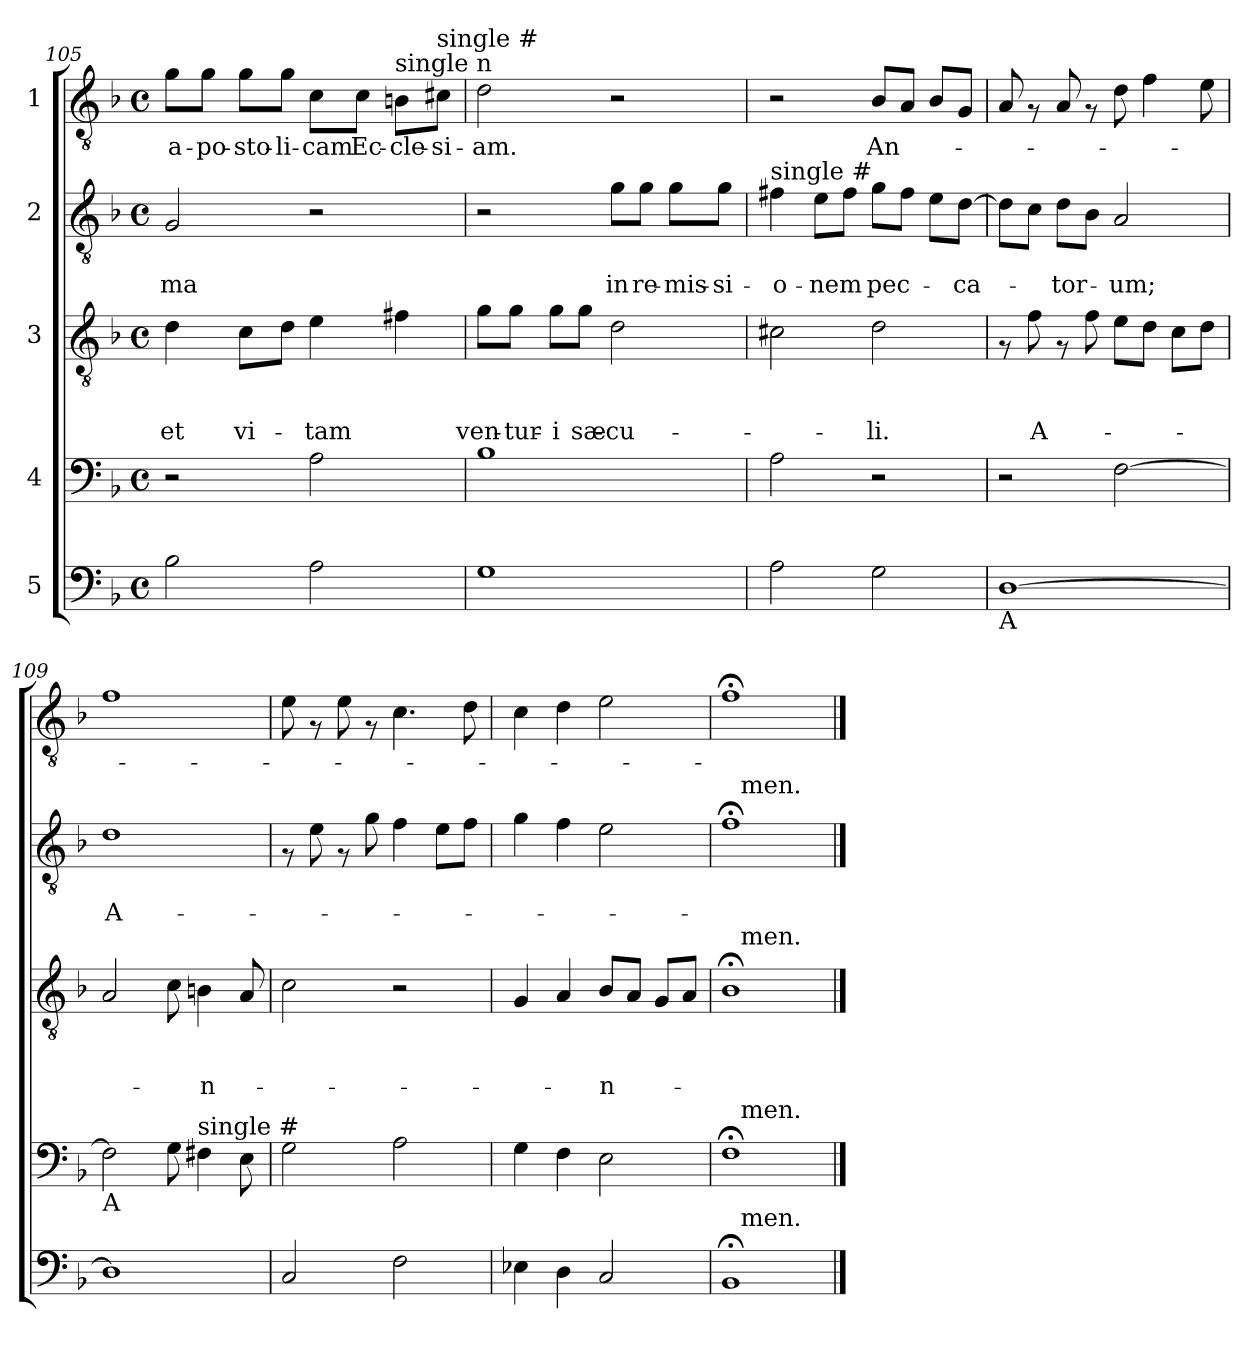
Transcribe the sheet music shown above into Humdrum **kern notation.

**kern	**kern	**kern	**text	**text	**text	**kern	**text	**text	**kern	**text
*part5	*part4	*part3	*part3	*part3	*part3	*part2	*part2	*part2	*part1	*part1
*staff5	*staff4	*staff3	*staff3	*staff3	*staff3	*staff2	*staff2	*staff2	*staff1	*staff1
*I"5	*I"4	*I"3	*	*	*	*I"2	*	*	*I"1	*
*clefF4	*clefF4	*clefGv2	*	*	*	*clefGv2	*	*	*clefGv2	*
*k[b-]	*k[b-]	*k[b-]	*	*	*	*k[b-]	*	*	*k[b-]	*
*F:	*F:	*F:	*	*	*	*F:	*	*	*F:	*
*M4/4	*M4/4	*M4/4	*	*	*	*M4/4	*	*	*M4/4	*
*met(c)	*met(c)	*met(c)	*	*	*	*met(c)	*	*	*met(c)	*
=105	=105	=105	=105	=105	=105	=105	=105	=105	=105	=105
!	!	!	!	!	!LO:LY:b	!	!	!LO:LY:b	!	!LO:LY:b
2B-\	2r	4d\	.	.	et	2G/	.	-ma	8g\L	a-
!	!	!	!	!	!	!	!	!	!	!LO:LY:b
.	.	.	.	.	.	.	.	.	8g\J	-po-
!	!	!	!	!	!LO:LY:b	!	!	!	!	!LO:LY:b
.	.	8c\L	.	.	vi-	.	.	.	8g\L	-sto-
!	!	!	!	!	!	!	!	!	!	!LO:LY:b
.	.	8d\J	.	.	.	.	.	.	8g\J	-li-
!	!	!	!	!	!LO:LY:b	!	!	!	!	!LO:LY:b
2A\	2A\	4e\	.	.	-tam	2r	.	.	8c\L	-cam
!	!	!	!	!	!	!	!	!	!	!LO:LY:b
.	.	.	.	.	.	.	.	.	8c\J	Ec-
!	!	!	!	!	!	!	!	!	!LO:TX:a:t=single n	!
!	!	!	!	!	!	!	!	!	!	!LO:LY:b
.	.	4f#X\	.	.	.	.	.	.	8B\L	-cle-
!	!	!	!	!	!	!	!	!	!LO:TX:a:t=single #	!
!	!	!	!	!	!	!	!	!	!	!LO:LY:b
.	.	.	.	.	.	.	.	.	8c#\J	-si-
!!LO:LB:g=z
=106	=106	=106	=106	=106	=106	=106	=106	=106	=106	=106
!	!	!	!	!	!LO:LY:b	!	!	!	!	!LO:LY:b
1G	1B-	8g\L	.	.	ven-	2r	.	.	2d\	-am.
!	!	!	!	!	!LO:LY:b	!	!	!	!	!
.	.	8g\J	.	.	-tur-	.	.	.	.	.
!	!	!	!	!	!LO:LY:b	!	!	!	!	!
.	.	8g\L	.	.	-i	.	.	.	.	.
!	!	!	!	!	!LO:LY:b	!	!	!	!	!
.	.	8g\J	.	.	sæ-	.	.	.	.	.
!	!	!	!	!	!LO:LY:b	!	!	!LO:LY:b	!	!
.	.	2d\	.	.	-cu-	8g\L	.	in	2r	.
!	!	!	!	!	!	!	!	!LO:LY:b	!	!
.	.	.	.	.	.	8g\J	.	re-	.	.
!	!	!	!	!	!	!	!	!LO:LY:b	!	!
.	.	.	.	.	.	8g\L	.	-mis-	.	.
!	!	!	!	!	!	!	!	!LO:LY:b	!	!
.	.	.	.	.	.	8g\J	.	-si-	.	.
=107	=107	=107	=107	=107	=107	=107	=107	=107	=107	=107
!	!	!	!	!	!	!LO:TX:a:t=single #	!	!	!	!
!	!	!	!	!	!	!	!	!LO:LY:b	!	!
2A\	2A\	2c#X\	.	.	.	4f#\	.	-o-	2r	.
!	!	!	!	!	!	!	!	!LO:LY:b	!	!
.	.	.	.	.	.	8e\L	.	-nem	.	.
.	.	.	.	.	.	8f#\J	.	.	.	.
!	!	!	!	!	!LO:LY:b	!	!	!LO:LY:b	!	!LO:LY:b
2G\	2r	2d\	.	.	-li.	8g\L	.	pec-	8B-/L	An-
.	.	.	.	.	.	8f#\J	.	.	8A/J	.
.	.	.	.	.	.	8e\L	.	.	8B-/L	.
!	!	!	!	!	!	!	!	!LO:LY:b	!	!
.	.	.	.	.	.	[>8d\J	.	-ca-	8G/J	.
=108	=108	=108	=108	=108	=108	=108	=108	=108	=108	=108
!LO:TX:b:t=A	!	!	!	!	!	!	!	!	!	!
[>1D	2r	8rF	.	.	.	8d\L]	.	.	8A/	.
!	!	!	!	!	!LO:LY:b	!	!	!	!	!
.	.	8f\	.	.	A-	8c\J	.	.	8rF	.
!	!	!	!	!	!	!	!	!LO:LY:b	!	!
.	.	8rF	.	.	.	8d\L	.	-tor-	8A/	.
.	.	8f\	.	.	.	8B-\J	.	.	8rF	.
!	!	!	!	!	!	!	!	!LO:LY:b	!	!
.	[>2F\	8e\L	.	.	.	2A/	.	-um;	8d\	.
.	.	8d\J	.	.	.	.	.	.	4f\	.
.	.	8c\L	.	.	.	.	.	.	.	.
.	.	8d\J	.	.	.	.	.	.	8e\	.
=109	=109	=109	=109	=109	=109	=109	=109	=109	=109	=109
!	!LO:TX:b:t=A	!	!	!	!	!	!	!	!	!
!	!	!	!	!	!	!	!	!LO:LY:b	!	!
1D]	2F\]	2A/	.	.	.	1d	.	A-	1f	.
.	8G\	8c\	.	.	.	.	.	.	.	.
!	!LO:TX:a:t=single #	!	!	!	!	!	!	!	!	!
!	!	!	!	!	!LO:LY:b	!	!	!	!	!
.	4F#\	4Bn\	.	.	-n-	.	.	.	.	.
.	8E\	8A/	.	.	.	.	.	.	.	.
=110	=110	=110	=110	=110	=110	=110	=110	=110	=110	=110
2C/	2G\	2c\	.	.	.	8rF	.	.	8e\	.
.	.	.	.	.	.	8e\	.	.	8rF	.
.	.	.	.	.	.	8rF	.	.	8e\	.
.	.	.	.	.	.	8g\	.	.	8rF	.
2F\	2A\	2r	.	.	.	4f\	.	.	4.c\	.
.	.	.	.	.	.	8e\L	.	.	.	.
.	.	.	.	.	.	8f\J	.	.	8d\	.
=111	=111	=111	=111	=111	=111	=111	=111	=111	=111	=111
4E-X\	4G\	4G/	.	.	.	4g\	.	.	4c\	.
4D\	4F\	4A/	.	.	.	4f\	.	.	4d\	.
!	!	!	!	!	!LO:LY:b	!	!	!	!	!
2C/	2E\	8B-/L	.	.	-n-	2e\	.	.	2e\	.
.	.	8A/J	.	.	.	.	.	.	.	.
.	.	8G/L	.	.	.	.	.	.	.	.
.	.	8A/J	.	.	.	.	.	.	.	.
!!LO:PB:g=z
=112	=112	=112	=112	=112	=112	=112	=112	=112	=112	=112
!LO:TX:a:t=men.	!	!	!	!	!	!	!	!	!	!
*^	*^	*^	*	*	*	*^	*	*	*	*
1BB-;<	16ryy	1F;	16ryy	1B-;	16ryy	.	.	.	1f;	16ryy	.	.	1f;	.
!	!	!	!	!	!	!	!	!	!	!LO:TX:a:t=men.	!	!	!	!
!	!	!	!	!	!LO:TX:a:t=men.	!	!	!	!	!	!	!	!	!
!	!	!	!LO:TX:a:t=men.	!	!	!	!	!	!	!	!	!	!	!
!	!LO:TX:a:t=men.	!	!	!	!	!	!	!	!	!	!	!	!	!
.	2...ryy	.	2...ryy	.	2...ryy	.	.	.	.	2...ryy	.	.	.	.
*v	*v	*	*	*v	*v	*	*	*	*v	*v	*	*	*	*
*	*v	*v	*	*	*	*	*	*	*	*	*
==	==	==	==	==	==	==	==	==	==	==
*-	*-	*-	*-	*-	*-	*-	*-	*-	*-	*-
